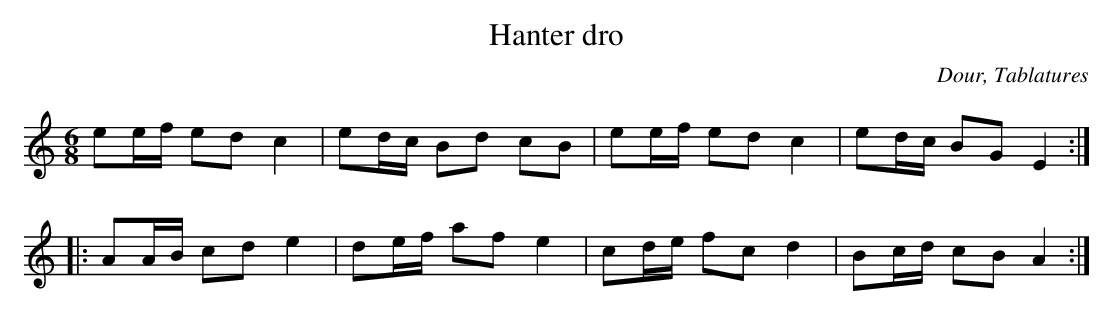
X:1
T:Hanter dro
C:Dour, Tablatures
M:6/8
L:1/8
K:C
ee/f/ ed c2|ed/c/ Bd cB|\
ee/f/ ed c2|ed/c/ BG E2:|
|:AA/B/ cd e2|de/f/ af e2|\
cd/e/ fc d2|Bc/d/ cB A2:|
